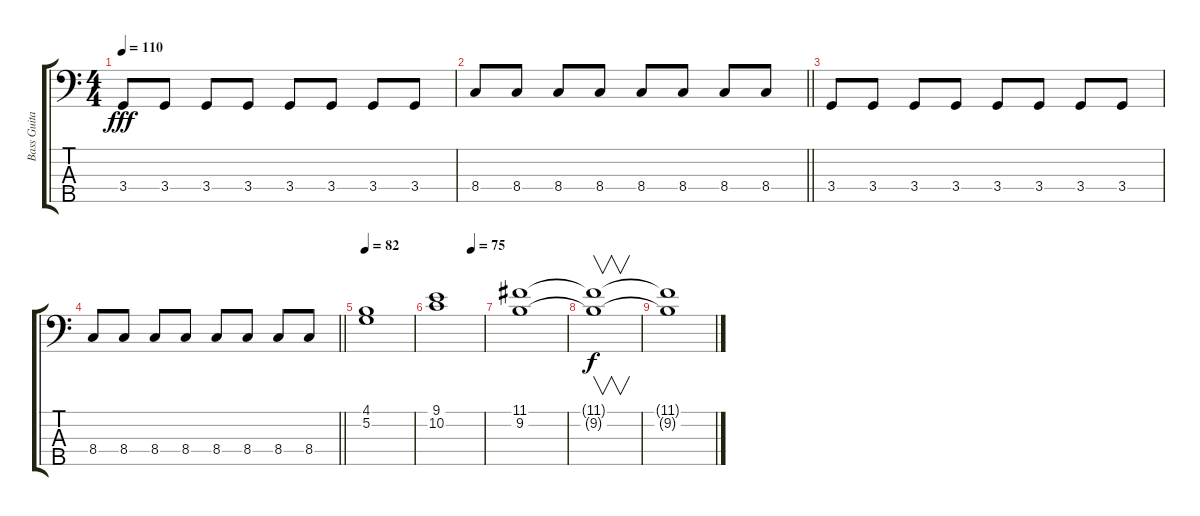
\track ("Bass Guitar" "Bass Guita") {instrument electricbassfinger}
\staff {score tabs}
\tuning (G2 D2 A1 E1 B0) {hide}
\ts (4 4)
\tempo 110
\clef f4
\ks c
3.4.8{dy fff} 3.4.8 3.4.8 3.4.8 3.4.8 3.4.8 3.4.8 3.4.8 |
\barLineRight lightlight
8.4.8 8.4.8 8.4.8 8.4.8 8.4.8 8.4.8 8.4.8 8.4.8 |
3.4.8 3.4.8 3.4.8 3.4.8 3.4.8 3.4.8 3.4.8 3.4.8 |
\barLineRight lightlight
8.4.8 8.4.8 8.4.8 8.4.8 8.4.8 8.4.8 8.4.8 8.4.8 |
\tempo 83
\tempo 82
(4.1 5.2).1 |
\tempo (75 0.75)
(9.1 10.2).1 |
(11.1 9.2).1 |
(11.1{t} 9.2{t}).1{v dy f volume 12} |
(11.1{t} 9.2{t}).1{volume 9}
